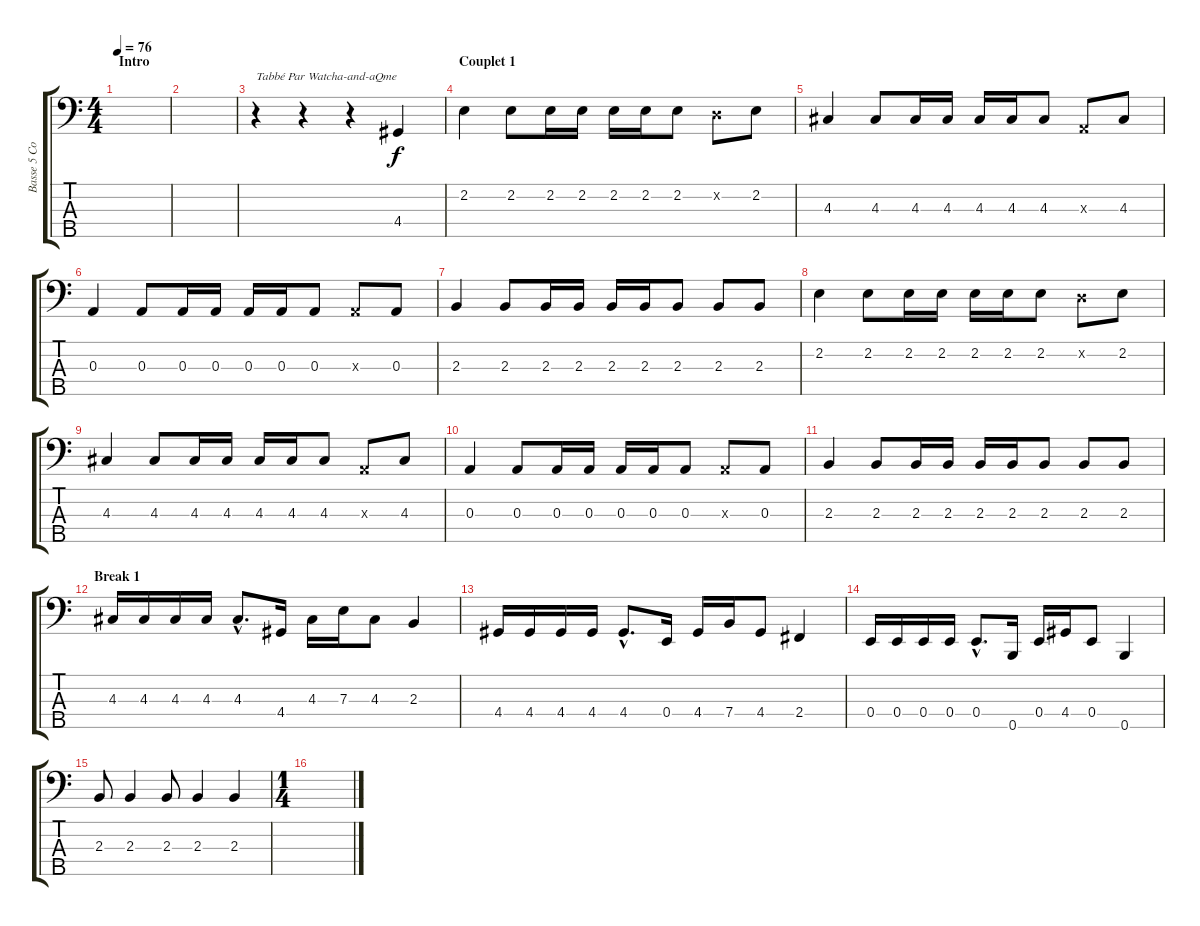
\track ("Basse 5 Cordes !!" "Basse 5 Co") {instrument electricbasspick}
\staff {score tabs}
\tuning (G2 D2 A1 E1 B0) {hide}
\ts (4 4)
\section ("" "Intro")
\tempo 76
\clef f4
\ks c
|
|
r.4{txt "Tabbé Par Watcha-and-aQme"} r.4 r.4 4.4.4 |
\section ("" "Couplet 1")
2.2.4 2.2.8 2.2.16 2.2.16 2.2.16 2.2.16 2.2.8 0.2{x}.8 2.2.8 |
4.3.4 4.3.8 4.3.16 4.3.16 4.3.16 4.3.16 4.3.8 0.3{x}.8 4.3.8 |
0.3.4 0.3.8 0.3.16 0.3.16 0.3.16 0.3.16 0.3.8 0.3{x}.8 0.3.8 |
2.3.4 2.3.8 2.3.16 2.3.16 2.3.16 2.3.16 2.3.8 2.3.8 2.3.8 |
2.2.4 2.2.8 2.2.16 2.2.16 2.2.16 2.2.16 2.2.8 0.2{x}.8 2.2.8 |
4.3.4 4.3.8 4.3.16 4.3.16 4.3.16 4.3.16 4.3.8 0.3{x}.8 4.3.8 |
0.3.4 0.3.8 0.3.16 0.3.16 0.3.16 0.3.16 0.3.8 0.3{x}.8 0.3.8 |
2.3.4 2.3.8 2.3.16 2.3.16 2.3.16 2.3.16 2.3.8 2.3.8 2.3.8 |
\section ("" "Break 1")
4.3.16 4.3.16 4.3.16 4.3.16 4.3{hac}.8{d} 4.4.16 4.3.16 7.3.16 4.3.8 2.3.4 |
4.4.16 4.4.16 4.4.16 4.4.16 4.4{hac}.8{d} 0.4.16 4.4.16 7.4.16 4.4.8 2.4.4 |
0.4.16 0.4.16 0.4.16 0.4.16 0.4{hac}.8{d} 0.5.16 0.4.16 4.4.16 0.4.8 0.5.4 |
2.3.8 2.3.4 2.3.8 2.3.4 2.3.4 |
\ts (1 4)
